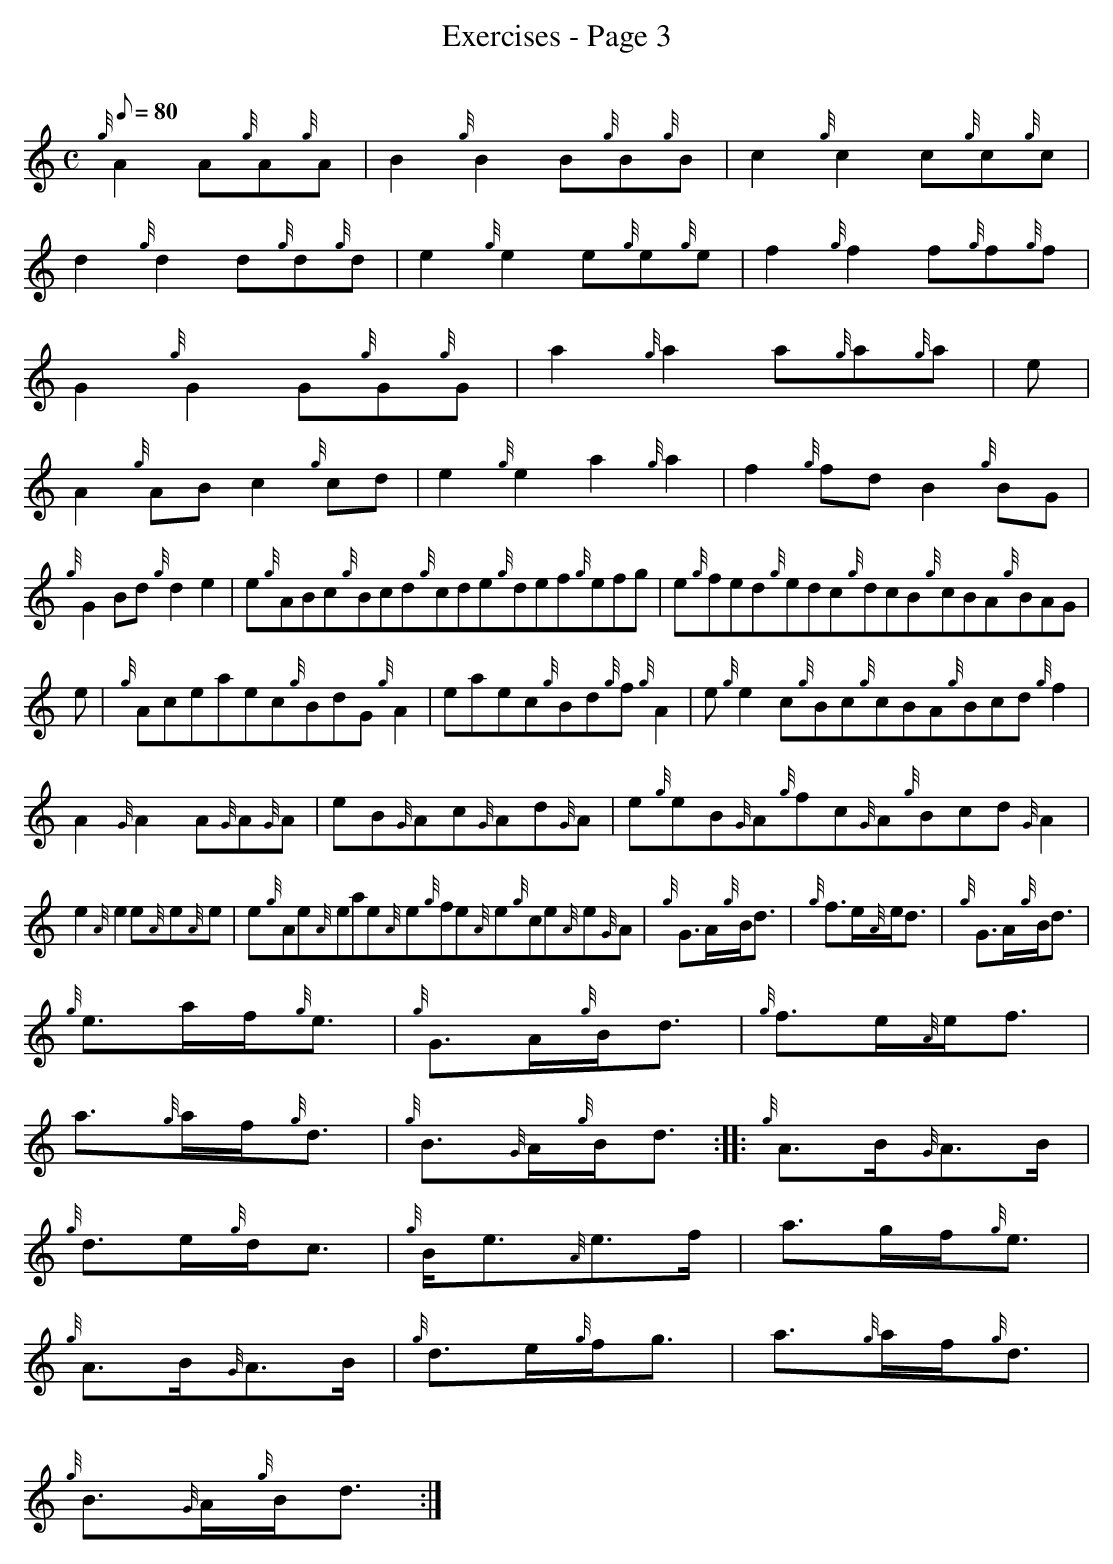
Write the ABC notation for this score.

X:1
T:Exercises - Page 3
M:C
L:1/8
Q:80
C:
K:HP
{g}A2A{g}A{g}A | \
B2{g}B2B{g}B{g}B | \
c2{g}c2c{g}c{g}c |
d2{g}d2d{g}d{g}d | \
e2{g}e2e{g}e{g}e | \
f2{g}f2f{g}f{g}f |
G2{g}G2G{g}G{g}G | \
a2{g}a2a{g}a{g}a | \
e |
A2{g}ABc2{g}cd | \
e2{g}e2a2{g}a2 | \
f2{g}fdB2{g}BG |
{g}G2Bd{g}d2e2 | \
e{g}ABc{g}Bcd{g}cde{g}def{g}efg | \
e{g}fed{g}edc{g}dcB{g}cBA{g}BAG |
e | \
{g}Aceaec{g}BdG{g}A2 | \
eaec{g}Bd{g}f{g}A2 | \
e{g}e2c{g}Bc{g}cBA{g}Bcd{g}f2 |
A2{G}A2A{G}A{G}A | \
eB{G}Ac{G}Ad{G}A | \
e{g}eB{G}A{g}fc{G}A{g}Bcd{G}A2 |
e2{A}e2e{A}e{A}e | \
e{g}Ae{A}eae{A}e{g}fe{A}e{g}ce{A}e{G}A | \
M:C| |:
{g}G3/2A/2{g}B/2d3/2 | \
{g}f3/2e/2{A}e/2d3/2 | \
{g}G3/2A/2{g}B/2d3/2 |
{g}e3/2a/2f/2{g}e3/2 | \
{g}G3/2A/2{g}B/2d3/2 | \
{g}f3/2e/2{A}e/2f3/2 |
a3/2{g}a/2f/2{g}d3/2 | \
{g}B3/2{G}A/2{g}B/2d3/2 :: \
{g}A3/2B/2{G}A3/2B/2 |
{g}d3/2e/2{g}d/2c3/2 | \
{g}B/2e3/2{A}e3/2f/2 | \
a3/2g/2f/2{g}e3/2 |
{g}A3/2B/2{G}A3/2B/2 | \
{g}d3/2e/2{g}f/2g3/2 | \
a3/2{g}a/2f/2{g}d3/2 |
{g}B3/2{G}A/2{g}B/2d3/2 :|
